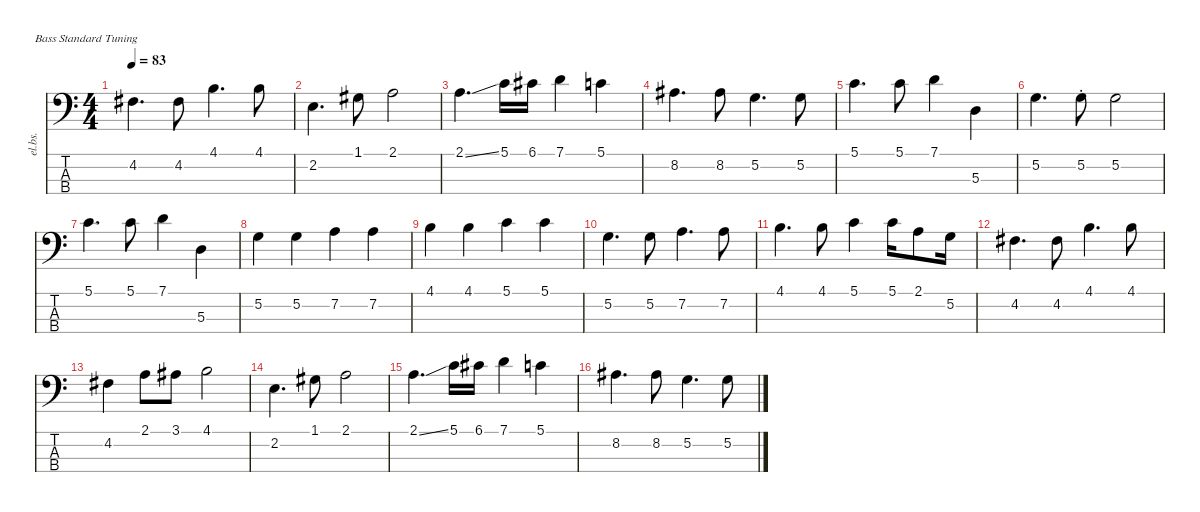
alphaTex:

\defaultSystemsLayout 4
\hideDynamics
\bracketExtendMode nobrackets
\track ("Electric Bass" "el.bs.") {instrument electricbassfinger}
\staff {score tabs}
\tuning (G2 D2 A1 E1)
\ts (4 4)
\tempo 83
\clef f4
\ks c
4.2{acc #}.4{d dy mf beam Down} 4.2{acc #}.8{beam Down} 4.1.4{d beam Down} 4.1.8{beam Down} |
2.2.4{d beam Down} 1.1{acc #}.8{beam Down} 2.1.2{beam Down} |
2.1{ss}.4{d beam Down} 5.1.16{beam Down} 6.1{acc #}.16{beam Down} 7.1.4{beam Down} 5.1.4{beam Down} |
8.2{acc #}.4{d beam Down} 8.2{acc #}.8{beam Down} 5.2.4{d beam Down} 5.2.8{beam Down} |
5.1.4{d beam Down} 5.1.8{beam Down} 7.1.4{beam Down} 5.3.4{beam Down} |
5.2.4{d beam Down} 5.2{st}.8{beam Down} 5.2.2{beam Down} |
5.1.4{d beam Down} 5.1.8{beam Down} 7.1.4{beam Down} 5.3.4{beam Down} |
5.2.4{beam Down} 5.2.4{beam Down} 7.2.4{beam Down} 7.2.4{beam Down} |
4.1.4{beam Down} 4.1.4{beam Down} 5.1.4{beam Down} 5.1.4{beam Down} |
5.2.4{d beam Down} 5.2.8{beam Down} 7.2.4{d beam Down} 7.2.8{beam Down} |
4.1.4{d beam Down} 4.1.8{beam Down} 5.1.4{beam Down} 5.1.16{beam Down} 2.1.8{beam Down} 5.2.16{beam Down} |
4.2{acc #}.4{d beam Down} 4.2{acc #}.8{beam Down} 4.1.4{d beam Down} 4.1.8{beam Down} |
4.2{acc #}.4{beam Down} 2.1.8{beam Down} 3.1{acc #}.8{beam Down} 4.1.2{beam Down} |
2.2.4{d beam Down} 1.1{acc #}.8{beam Down} 2.1.2{beam Down} |
2.1{ss}.4{d beam Down} 5.1.16{beam Down} 6.1{acc #}.16{beam Down} 7.1.4{beam Down} 5.1.4{beam Down} |
8.2{acc #}.4{d beam Down} 8.2{acc #}.8{beam Down} 5.2.4{d beam Down} 5.2.8{beam Down}
